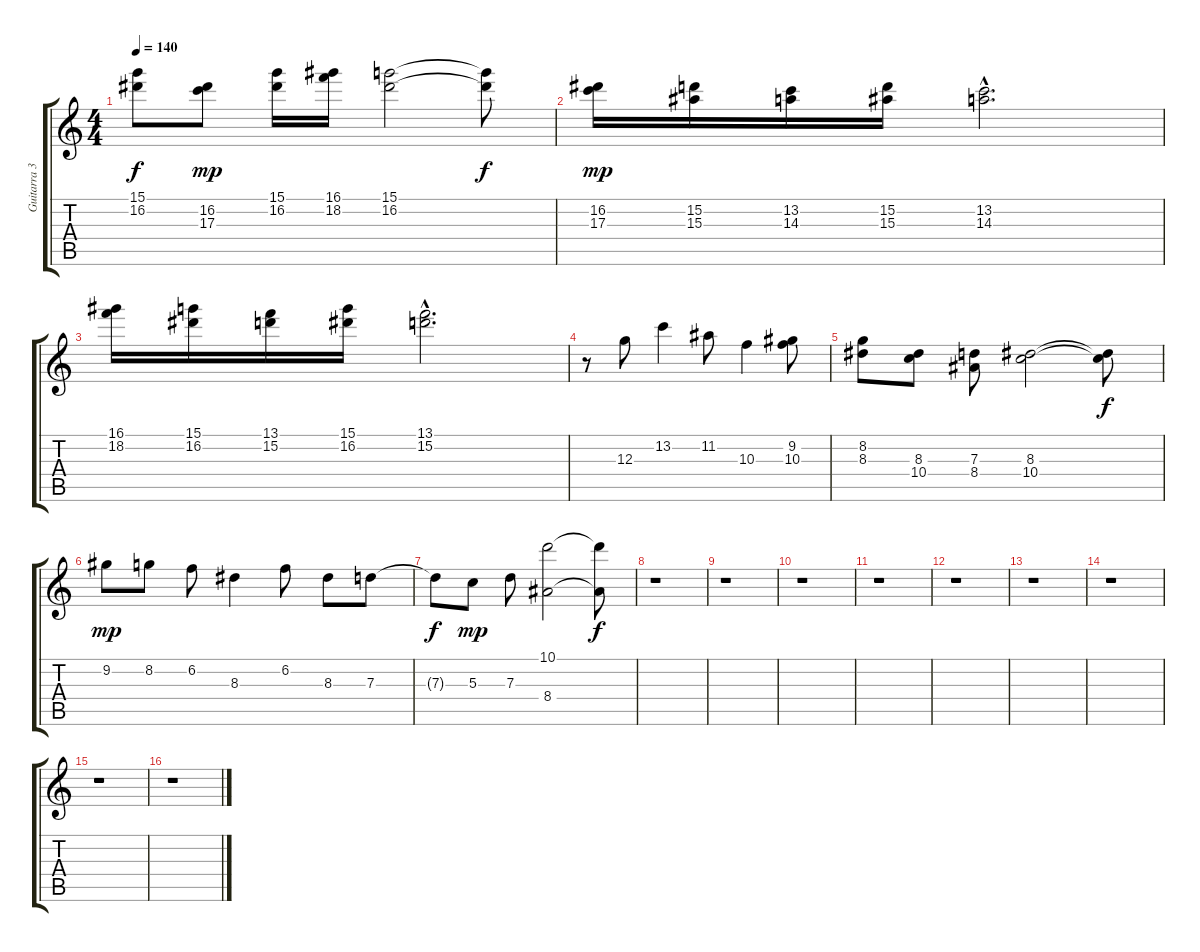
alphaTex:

\track ("Guitarra 3" "Guitarra 3") {instrument distortionguitar}
\staff {score tabs}
\tuning (E4 B3 G3 D3 A2 E2) {hide}
\ts (4 4)
\tempo 140
\clef g2
\ks c
(15.1{t} 16.2{t}).8{dy f} (16.2 17.3).8{dy mp} (15.1 16.2).16 (16.1 18.2).16 (15.1 16.2).2 (15.1{t} 16.2{t}).8{dy f} |
(16.2 17.3).16{dy mp} (15.2 15.3).16 (13.2 14.3).16 (15.2 15.3).16 (13.2{hac} 14.3{hac}).2{d} |
(16.1 18.2).16 (15.1 16.2).16 (13.1 15.2).16 (15.1 16.2).16 (13.1{hac} 15.2{hac}).2{d} |
r.8 12.3.8 13.2.4 11.2.8 10.3.4 (9.2 10.3).8 |
(8.2 8.3).8 (8.3 10.4).8 (7.3 8.4).8 (8.3 10.4).2 (8.3{t} 10.4{t}).8{dy f} |
9.2.8{dy mp} 8.2.8 6.2.8 8.3.4 6.2.8 8.3.8 7.3.8 |
7.3{t}.8{dy f} 5.3.8{dy mp} 7.3.8 (10.1 8.4).2 (10.1{t} 8.4{t}).8{dy f} |
r.1 |
r.1 |
r.1 |
r.1 |
r.1 |
r.1 |
r.1 |
r.1 |
r.1
